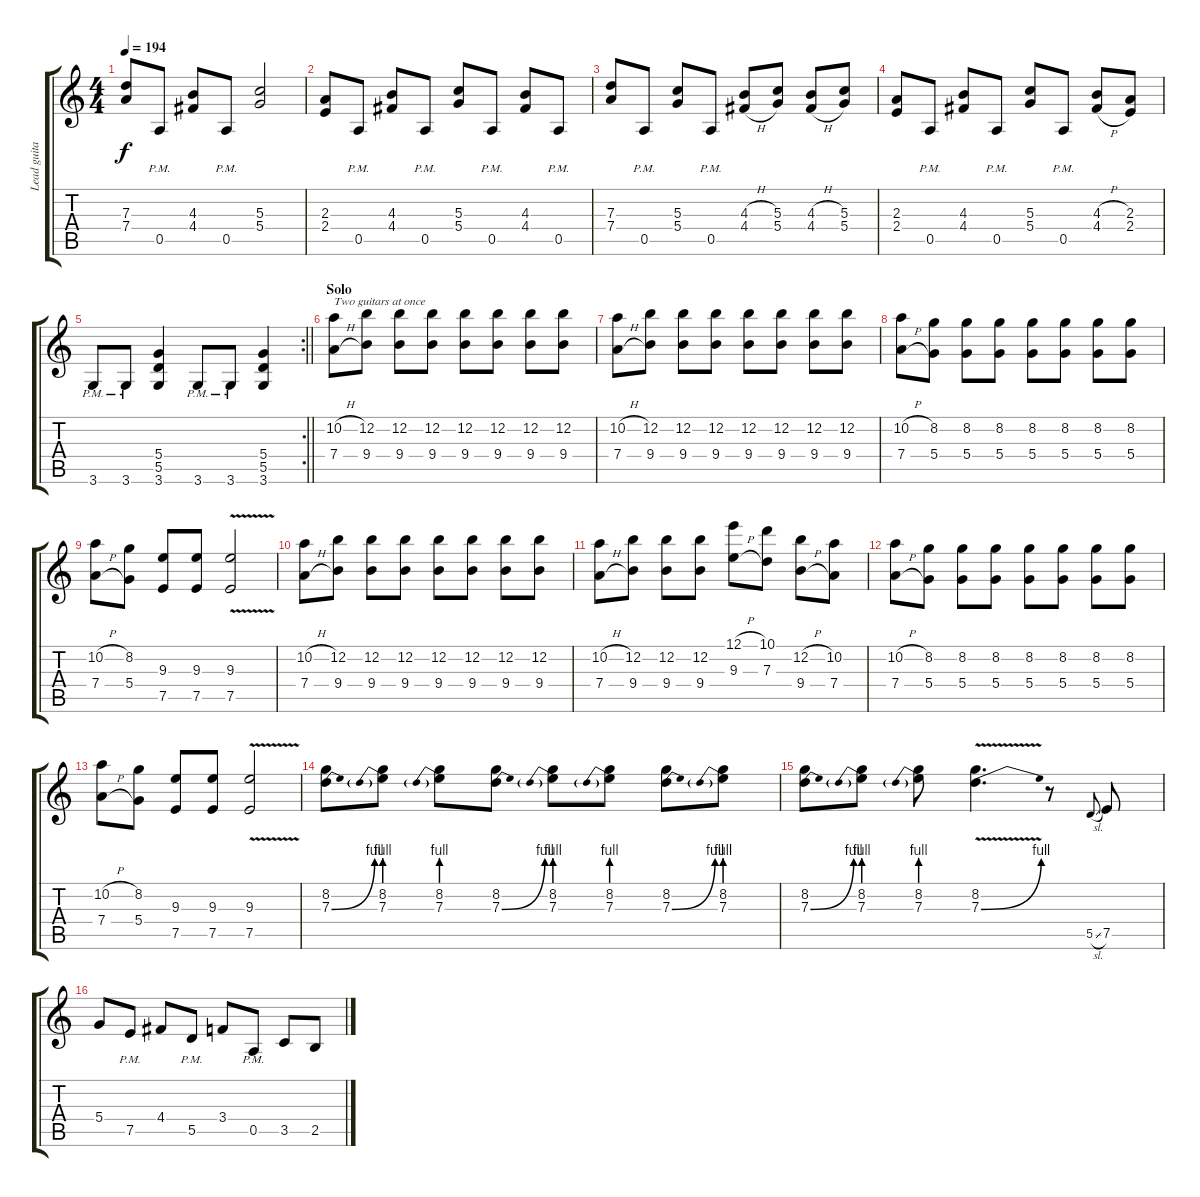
\track ("Lead guitar" "Lead guita") {instrument distortionguitar}
\staff {score tabs}
\tuning (E4 B3 G3 D3 A2 E2) {hide}
\ts (4 4)
\tempo 194
\clef g2
\ks c
(7.3 7.4).8{dy f} 0.5{pm}.8 (4.3 4.4).8 0.5{pm}.8 (5.3 5.4).2 |
(2.3 2.4).8 0.5{pm}.8 (4.3 4.4).8 0.5{pm}.8 (5.3 5.4).8 0.5{pm}.8 (4.3 4.4).8 0.5{pm}.8 |
(7.3 7.4).8 0.5{pm}.8 (5.3 5.4).8 0.5{pm}.8 (4.3{h} 4.4{h}).8 (5.3 5.4).8 (4.3{h} 4.4{h}).8 (5.3 5.4).8 |
(2.3 2.4).8 0.5{pm}.8 (4.3 4.4).8 0.5{pm}.8 (5.3 5.4).8 0.5{pm}.8 (4.3{h} 4.4{h}).8 (2.3 2.4).8 |
\rc 2
\barLineRight lightlight
3.6{pm}.8 3.6{pm}.8 (5.4 5.5 3.6).4 3.6{pm}.8 3.6{pm}.8 (5.4 5.5 3.6).4 |
\section ("" "Solo")
(10.2{h} 7.4{h}).8{txt "Two guitars at once"} (12.2 9.4).8 (12.2 9.4).8 (12.2 9.4).8 (12.2 9.4).8 (12.2 9.4).8 (12.2 9.4).8 (12.2 9.4).8 |
(10.2{h} 7.4{h}).8 (12.2 9.4).8 (12.2 9.4).8 (12.2 9.4).8 (12.2 9.4).8 (12.2 9.4).8 (12.2 9.4).8 (12.2 9.4).8 |
(10.2{h} 7.4{h}).8 (8.2 5.4).8 (8.2 5.4).8 (8.2 5.4).8 (8.2 5.4).8 (8.2 5.4).8 (8.2 5.4).8 (8.2 5.4).8 |
(10.2{h} 7.4{h}).8 (8.2 5.4).8 (9.3 7.5).8 (9.3 7.5).8 (9.3{v} 7.5{v}).2 |
(10.2{h} 7.4{h}).8 (12.2 9.4).8 (12.2 9.4).8 (12.2 9.4).8 (12.2 9.4).8 (12.2 9.4).8 (12.2 9.4).8 (12.2 9.4).8 |
(10.2{h} 7.4{h}).8 (12.2 9.4).8 (12.2 9.4).8 (12.2 9.4).8 (12.1{h} 9.3{h}).8 (10.1 7.3).8 (12.2{h} 9.4{h}).8 (10.2 7.4).8 |
(10.2{h} 7.4{h}).8 (8.2 5.4).8 (8.2 5.4).8 (8.2 5.4).8 (8.2 5.4).8 (8.2 5.4).8 (8.2 5.4).8 (8.2 5.4).8 |
(10.2{h} 7.4{h}).8 (8.2 5.4).8 (9.3 7.5).8 (9.3 7.5).8 (9.3{v} 7.5{v}).2 |
(8.2 7.3{be (bend 0 0 60 4)}).8{volume 16 balance 8} (8.2 7.3{be (prebend 0 4 60 4)}).8 (8.2 7.3{be (prebend 0 4 60 4)}).8 (8.2 7.3{be (bend 0 0 60 4)}).8 (8.2 7.3{be (prebend 0 4 60 4)}).8 (8.2 7.3{be (prebend 0 4 60 4)}).8 (8.2 7.3{be (bend 0 0 60 4)}).8 (8.2 7.3{be (prebend 0 4 60 4)}).8 |
(8.2 7.3{be (bend 0 0 60 4)}).8 (8.2 7.3{be (prebend 0 4 60 4)}).8 (8.2 7.3{be (prebend 0 4 60 4)}).8 (8.2 7.3{be (bend 0 0 60 4) v}).4{d} r.8 5.5{sl}.8{gr onbeat} 7.5.8 |
5.4.8 7.5{pm}.8 4.4.8 5.5{pm}.8 3.4.8 0.5{pm}.8 3.5.8 2.5.8
